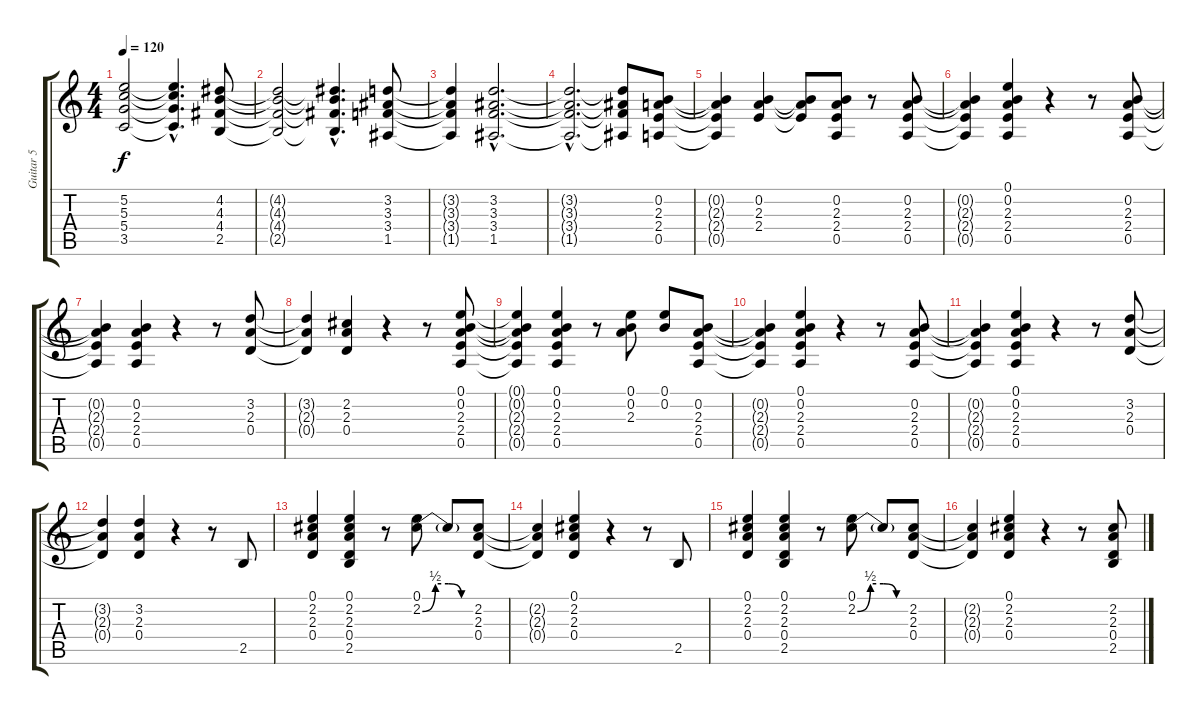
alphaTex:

\track ("Guitar 5" "Guitar 5") {instrument overdrivenguitar}
\staff {score tabs}
\tuning (E4 B3 G3 D3 A2 E2) {hide}
\ts (4 4)
\tempo 120
\clef g2
\ks c
(5.2{t} 5.3{t} 5.4{t} 3.5{t}).2{dy f} (5.2{hac t} 5.3{hac t} 5.4{hac t} 3.5{hac t}).4{d} (4.2 4.3 4.4 2.5).8 |
(4.2{t} 4.3{t} 4.4{t} 2.5{t}).2 (4.2{hac t} 4.3{hac t} 4.4{hac t} 2.5{hac t}).4{d} (3.2 3.3 3.4 1.5).8 |
(3.2{t} 3.3{t} 3.4{t} 1.5{t}).4 (3.2{hac} 3.3{hac} 3.4{hac} 1.5{hac}).2{d} |
(3.2{hac t} 3.3{hac t} 3.4{hac t} 1.5{hac t}).2{d} (3.2{t} 3.3{t} 3.4{t} 1.5{t}).8 (0.2 2.3 2.4 0.5).8 |
(0.2{t} 2.3{t} 2.4{t} 0.5{t}).4 (0.2 2.3 2.4).4 (0.2{t} 2.3{t} 2.4{t}).8 (0.2 2.3 2.4 0.5).8 r.8 (0.2 2.3 2.4 0.5).8 |
(0.2{t} 2.3{t} 2.4{t} 0.5{t}).4 (0.1 0.2 2.3 2.4 0.5).4 r.4 r.8 (0.2 2.3 2.4 0.5).8 |
(0.2{t} 2.3{t} 2.4{t} 0.5{t}).4 (0.2 2.3 2.4 0.5).4 r.4 r.8 (3.2 2.3 0.4).8 |
(3.2{t} 2.3{t} 0.4{t}).4 (2.2 2.3 0.4).4 r.4 r.8 (0.1 0.2 2.3 2.4 0.5).8 |
(0.1{t} 0.2{t} 2.3{t} 2.4{t} 0.5{t}).4 (0.1 0.2 2.3 2.4 0.5).4 r.8 (0.1 0.2 2.3).8 (0.1 0.2).8 (0.2 2.3 2.4 0.5).8 |
(0.2{t} 2.3{t} 2.4{t} 0.5{t}).4 (0.1 0.2 2.3 2.4 0.5).4 r.4 r.8 (0.2 2.3 2.4 0.5).8 |
(0.2{t} 2.3{t} 2.4{t} 0.5{t}).4 (0.1 0.2 2.3 2.4 0.5).4 r.4 r.8 (3.2 2.3 0.4).8 |
(3.2{t} 2.3{t} 0.4{t}).4 (3.2 2.3 0.4).4 r.4 r.8 2.5.8 |
(0.1 2.2 2.3 0.4).4 (0.1 2.2 2.3 0.4 2.5).4 r.8 (0.1 2.2{be (custom 0 0 15 2 30 2 45 0 60 0)}).8 2.2{t}.8 (2.2 2.3 0.4).8 |
(2.2{t} 2.3{t} 0.4{t}).4 (0.1 2.2 2.3 0.4).4 r.4 r.8 2.5.8 |
(0.1 2.2 2.3 0.4).4 (0.1 2.2 2.3 0.4 2.5).4 r.8 (0.1 2.2{be (custom 0 0 15 2 30 2 45 0 60 0)}).8 2.2{t}.8 (2.2 2.3 0.4).8 |
(2.2{t} 2.3{t} 0.4{t}).4 (0.1 2.2 2.3 0.4).4 r.4 r.8 (2.2 2.3 0.4 2.5).8
